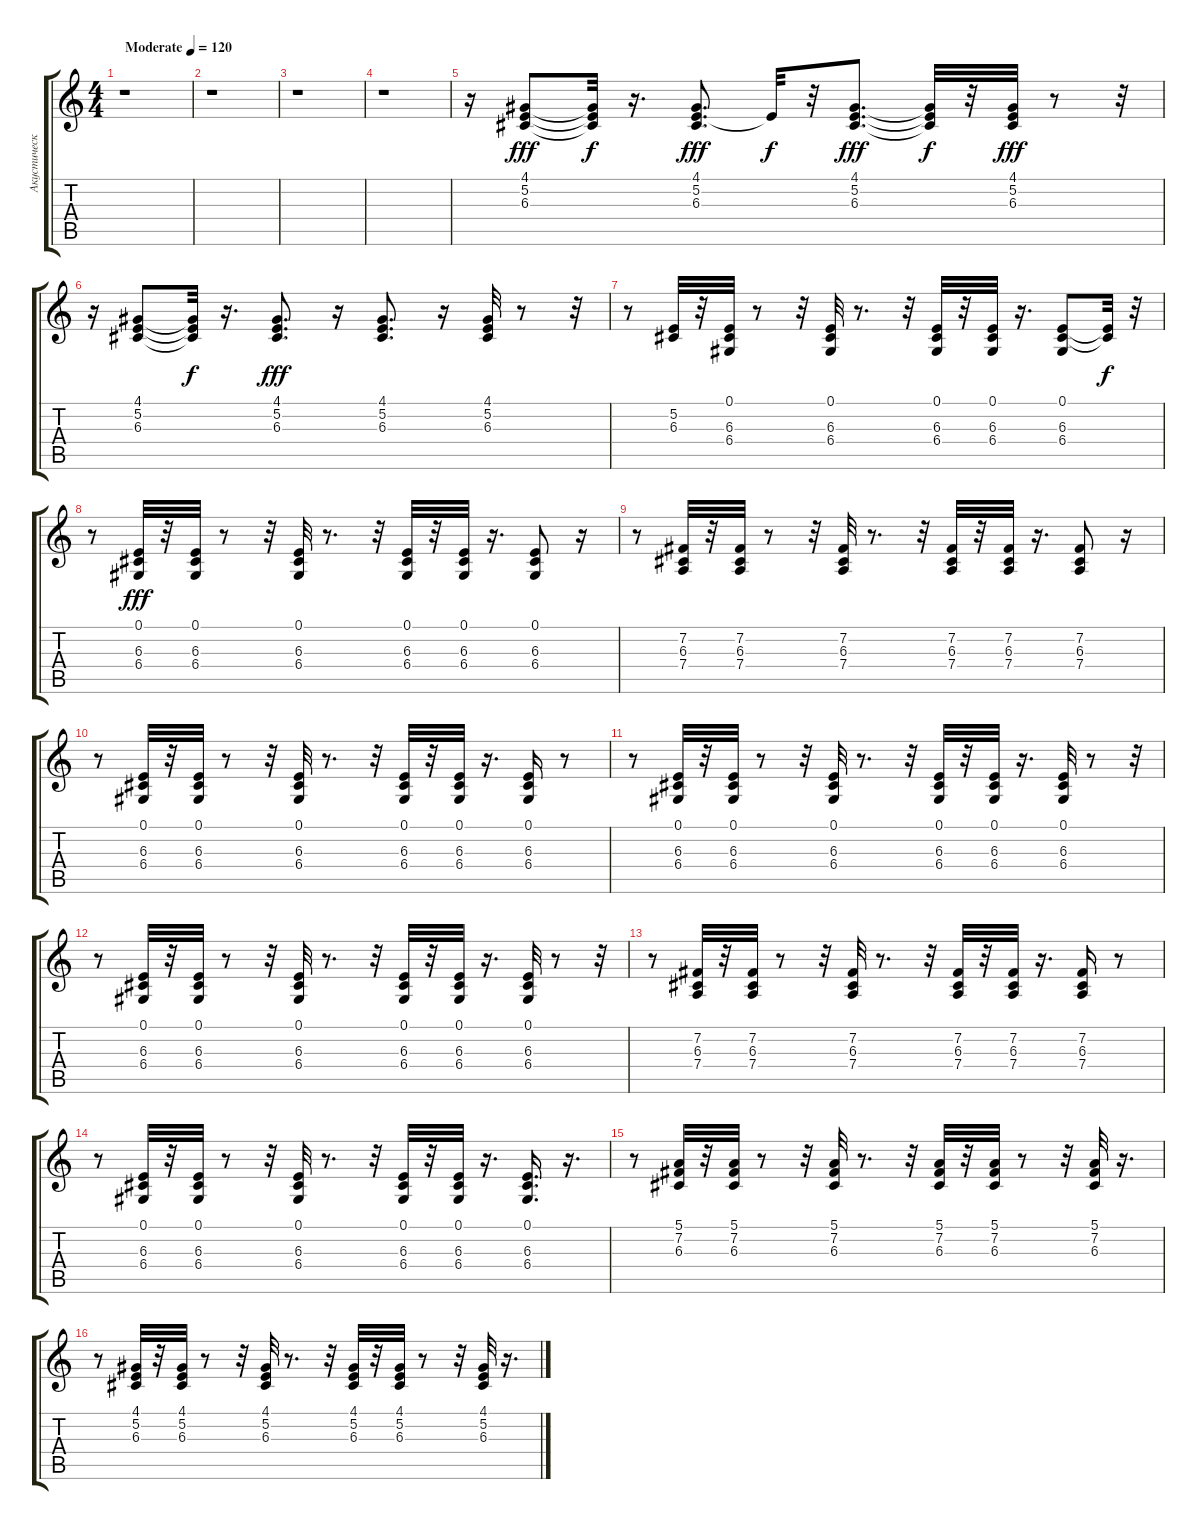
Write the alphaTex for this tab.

\track ("Акустический Гранд Роял" "Акустическ") {instrument acousticgrandpiano}
\staff {score tabs}
\tuning (E4 B3 G3 D3 A2 E2) {hide}
\ts (4 4)
\tempo (120 "Moderate")
\clef g2
\ks c
r.1{dy fff instrument acousticgrandpiano} |
r.1 |
r.1 |
r.1 |
r.16 (4.1 5.2 6.3).8{instrument electricguitarclean} (4.1{t} 5.2{t} 6.3{t}).32{dy f} r.16{d} (4.1 5.2 6.3).8{d dy fff} 5.2{t}.32{dy f} r.32 (4.1 5.2 6.3).8{d dy fff} (4.1{t} 5.2{t} 6.3{t}).32{dy f} r.32 (4.1 5.2 6.3).32{dy fff} r.8 r.32 |
r.16 (4.1 5.2 6.3).8 (4.1{t} 5.2{t} 6.3{t}).32{dy f} r.16{d} (4.1 5.2 6.3).8{d dy fff} r.16 (4.1 5.2 6.3).8{d} r.16 (4.1 5.2 6.3).32 r.8 r.32 |
r.8 (5.2 6.3).32 r.32 (0.1 6.3 6.4).32 r.8 r.32 (0.1 6.3 6.4).32 r.8{d} r.32 (0.1 6.3 6.4).32 r.32 (0.1 6.3 6.4).32 r.16{d} (0.1 6.3 6.4).8 (0.1{t} 6.3{t}).32{dy f} r.32 |
r.8 (0.1 6.3 6.4).32{dy fff} r.32 (0.1 6.3 6.4).32 r.8 r.32 (0.1 6.3 6.4).32 r.8{d} r.32 (0.1 6.3 6.4).32 r.32 (0.1 6.3 6.4).32 r.16{d} (0.1 6.3 6.4).8 r.16 |
r.8 (7.2 6.3 7.4).32 r.32 (7.2 6.3 7.4).32 r.8 r.32 (7.2 6.3 7.4).32 r.8{d} r.32 (7.2 6.3 7.4).32 r.32 (7.2 6.3 7.4).32 r.16{d} (7.2 6.3 7.4).8 r.16 |
r.8 (0.1 6.3 6.4).32 r.32 (0.1 6.3 6.4).32 r.8 r.32 (0.1 6.3 6.4).32 r.8{d} r.32 (0.1 6.3 6.4).32 r.32 (0.1 6.3 6.4).32 r.16{d} (0.1 6.3 6.4).16 r.8 |
r.8 (0.1 6.3 6.4).32 r.32 (0.1 6.3 6.4).32 r.8 r.32 (0.1 6.3 6.4).32 r.8{d} r.32 (0.1 6.3 6.4).32 r.32 (0.1 6.3 6.4).32 r.16{d} (0.1 6.3 6.4).32 r.8 r.32 |
r.8 (0.1 6.3 6.4).32 r.32 (0.1 6.3 6.4).32 r.8 r.32 (0.1 6.3 6.4).32 r.8{d} r.32 (0.1 6.3 6.4).32 r.32 (0.1 6.3 6.4).32 r.16{d} (0.1 6.3 6.4).32 r.8 r.32 |
r.8 (7.2 6.3 7.4).32 r.32 (7.2 6.3 7.4).32 r.8 r.32 (7.2 6.3 7.4).32 r.8{d} r.32 (7.2 6.3 7.4).32 r.32 (7.2 6.3 7.4).32 r.16{d} (7.2 6.3 7.4).16 r.8 |
r.8 (0.1 6.3 6.4).32 r.32 (0.1 6.3 6.4).32 r.8 r.32 (0.1 6.3 6.4).32 r.8{d} r.32 (0.1 6.3 6.4).32 r.32 (0.1 6.3 6.4).32 r.16{d} (0.1 6.3 6.4).16{d} r.16{d} |
r.8 (5.1 7.2 6.3).32 r.32 (5.1 7.2 6.3).32 r.8 r.32 (5.1 7.2 6.3).32 r.8{d} r.32 (5.1 7.2 6.3).32 r.32 (5.1 7.2 6.3).32 r.8 r.32 (5.1 7.2 6.3).32 r.16{d} |
r.8 (4.1 5.2 6.3).32 r.32 (4.1 5.2 6.3).32 r.8 r.32 (4.1 5.2 6.3).32 r.8{d} r.32 (4.1 5.2 6.3).32 r.32 (4.1 5.2 6.3).32 r.8 r.32 (4.1 5.2 6.3).32 r.16{d}
